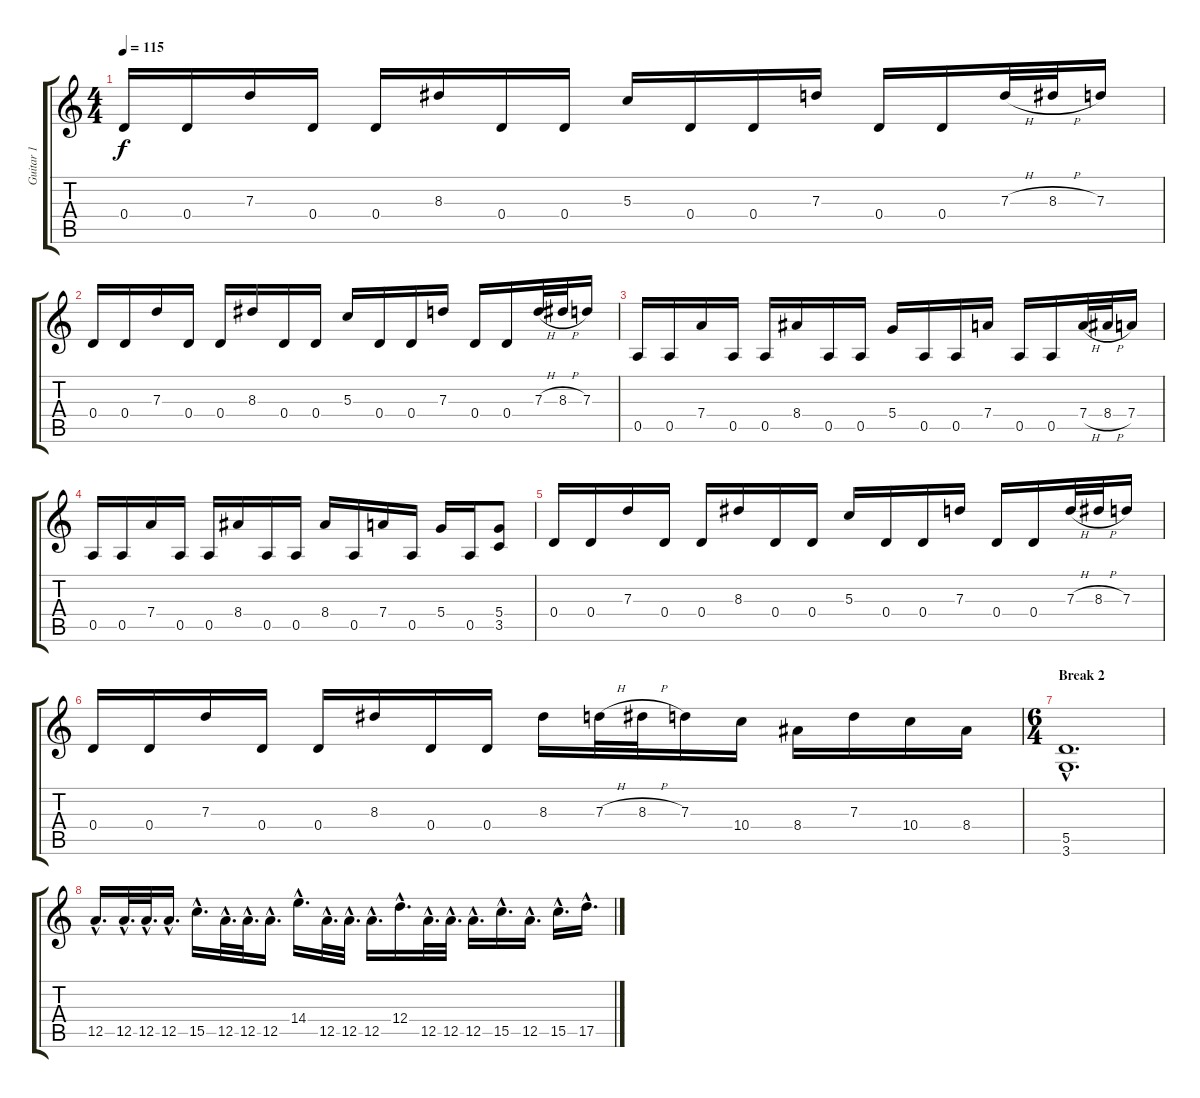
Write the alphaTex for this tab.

\track ("Guitar 1" "Guitar 1") {instrument overdrivenguitar}
\staff {score tabs}
\tuning (E4 B3 G3 D3 A2 E2) {hide}
\ts (4 4)
\tempo 115
\clef g2
\ks c
0.4.16{dy f} 0.4.16 7.3.16 0.4.16 0.4.16 8.3.16 0.4.16 0.4.16 5.3.16 0.4.16 0.4.16 7.3.16 0.4.16 0.4.16 7.3{h}.32 8.3{h}.32 7.3.16 |
0.4.16 0.4.16 7.3.16 0.4.16 0.4.16 8.3.16 0.4.16 0.4.16 5.3.16 0.4.16 0.4.16 7.3.16 0.4.16 0.4.16 7.3{h}.32 8.3{h}.32 7.3.16 |
0.5.16 0.5.16 7.4.16 0.5.16 0.5.16 8.4.16 0.5.16 0.5.16 5.4.16 0.5.16 0.5.16 7.4.16 0.5.16 0.5.16 7.4{h}.32 8.4{h}.32 7.4.16 |
0.5.16 0.5.16 7.4.16 0.5.16 0.5.16 8.4.16 0.5.16 0.5.16 8.4.16 0.5.16 7.4.16 0.5.16 5.4.16 0.5.16 (5.4 3.5).8 |
0.4.16 0.4.16 7.3.16 0.4.16 0.4.16 8.3.16 0.4.16 0.4.16 5.3.16 0.4.16 0.4.16 7.3.16 0.4.16 0.4.16 7.3{h}.32 8.3{h}.32 7.3.16 |
0.4.16 0.4.16 7.3.16 0.4.16 0.4.16 8.3.16 0.4.16 0.4.16 8.3.16 7.3{h}.32 8.3{h}.32 7.3.16 10.4.16 8.4.16 7.3.16 10.4.16 8.4.16 |
\ts (6 4)
\section ("" "Break 2")
(5.5{hac} 3.6{hac}).1{d} |
12.5{hac}.16{d} 12.5{hac}.32{d} 12.5{hac}.32{d} 12.5{hac}.16{d} 15.5{hac}.16{d} 12.5{hac}.32{d} 12.5{hac}.32{d} 12.5{hac}.16{d} 14.4{hac}.16{d} 12.5{hac}.32{d} 12.5{hac}.32{d} 12.5{hac}.16{d} 12.4{hac}.16{d} 12.5{hac}.32{d} 12.5{hac}.32{d} 12.5{hac}.16{d} 15.5{hac}.16{d} 12.5{hac}.16{d} 15.5{hac}.16{d} 17.5{hac}.16{d}
